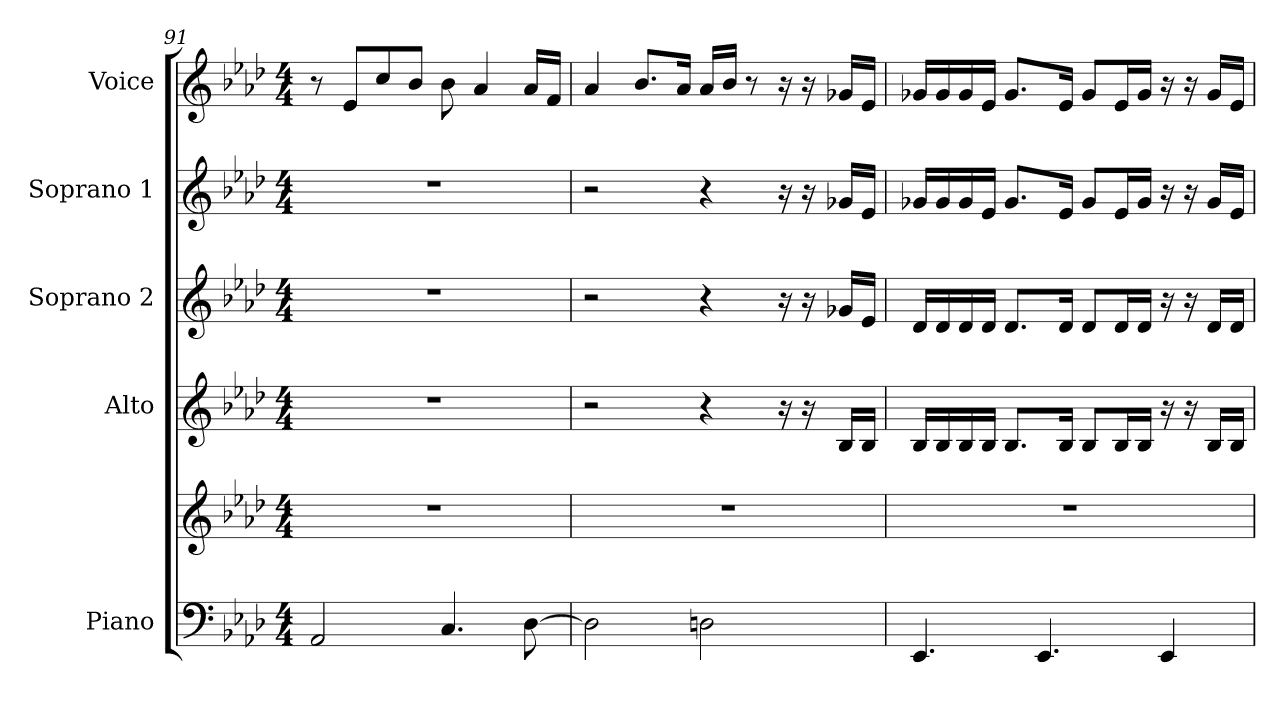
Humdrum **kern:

**kern	**kern	**kern	**kern	**kern	**kern
*part5	*part5	*part4	*part3	*part2	*part1
*staff6	*staff5	*staff4	*staff3	*staff2	*staff1
*I"Piano	*	*I"Alto	*I"Soprano 2	*I"Soprano 1	*I"Voice
*I'Pno.	*	*I'A.	*I'S2	*I'S1	*I'Vo.
*clefF4	*clefG2	*clefG2	*clefG2	*clefG2	*clefG2
*k[b-e-a-d-]	*k[b-e-a-d-]	*k[b-e-a-d-]	*k[b-e-a-d-]	*k[b-e-a-d-]	*k[b-e-a-d-]
*A-:	*A-:	*A-:	*A-:	*A-:	*A-:
*M4/4	*M4/4	*M4/4	*M4/4	*M4/4	*M4/4
=91	=91	=91	=91	=91	=91
2AA-i/	1r	1r	1r	1r	8r
.	.	.	.	.	8e-i/L
.	.	.	.	.	8cci/
.	.	.	.	.	8b-i/J
4.Ci/	.	.	.	.	8b-i\
.	.	.	.	.	4a-i/
[8D-i\	.	.	.	.	16a-i/LL
.	.	.	.	.	16fi/JJ
=92	=92	=92	=92	=92	=92
*	*^	*	*	*	*
2D-i\]	1r	2..ryy	2r	2r	2r	4a-i/
.	.	.	.	.	.	8.b-i/L
.	.	.	.	.	.	16a-i/Jk
2Dni\	.	.	4r	4r	4r	16a-i/LL
.	.	.	.	.	.	16b-i/JJ
.	.	.	.	.	.	8r
.	.	.	16r	16r	16r	16r
.	.	.	16r	16r	16r	16r
*	*MM106	*	*	*	*	*MM106
.	.	8ryy	16B-i/LL	16g-Xi/LL	16g-Xi/LL	16g-Xi/LL
.	.	.	16B-i/JJ	16e-i/JJ	16e-i/JJ	16e-i/JJ
*	*v	*v	*	*	*	*
!!LO:PB:g=z
=93	=93	=93	=93	=93	=93
4.EE-i/	1r	16B-i/LL	16d-i/LL	16g-Xi/LL	16g-Xi/LL
.	.	16B-i/	16d-i/	16g-i/	16g-i/
.	.	16B-i/	16d-i/	16g-i/	16g-i/
.	.	16B-i/JJ	16d-i/JJ	16e-i/JJ	16e-i/JJ
.	.	8.B-i/L	8.d-i/L	8.g-i/L	8.g-i/L
4.EE-i/	.	.	.	.	.
.	.	16B-i/Jk	16d-i/Jk	16e-i/Jk	16e-i/Jk
.	.	8B-i/L	8d-i/L	8g-i/L	8g-i/L
.	.	16B-i/L	16d-i/L	16e-i/L	16e-i/L
.	.	16B-i/JJ	16d-i/JJ	16g-i/JJ	16g-i/JJ
4EE-i/	.	16r	16r	16r	16r
.	.	16r	16r	16r	16r
.	.	16B-i/LL	16d-i/LL	16g-i/LL	16g-i/LL
.	.	16B-i/JJ	16d-i/JJ	16e-i/JJ	16e-i/JJ
=	=	=	=	=	=
*-	*-	*-	*-	*-	*-
